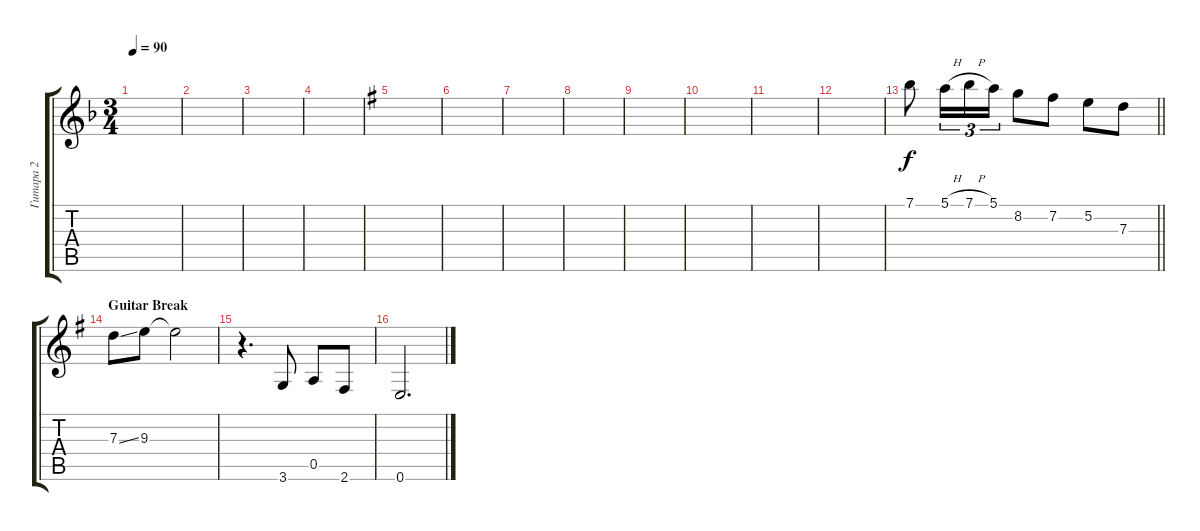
\track ("Гитара 2" "Гитара 2") {instrument acousticguitarsteel}
\staff {score tabs}
\tuning (E4 B3 G3 D3 A2 E2) {hide}
\ts (3 4)
\tempo 90
\clef g2
\ks dminor
|
|
|
|
\ks eminor
|
|
|
|
|
|
|
|
\barLineRight lightlight
7.1.8 5.1{h}.16{tu (3 2)} 7.1{h}.16{tu (3 2)} 5.1.16{tu (3 2)} 8.2.8 7.2.8 5.2.8 7.3.8 |
\section ("" "Guitar Break")
7.3{ss}.8 9.3.8 9.3{t}.2 |
r.4{d} 3.6.8 0.5.8 2.6.8 |
0.6.2{d}
